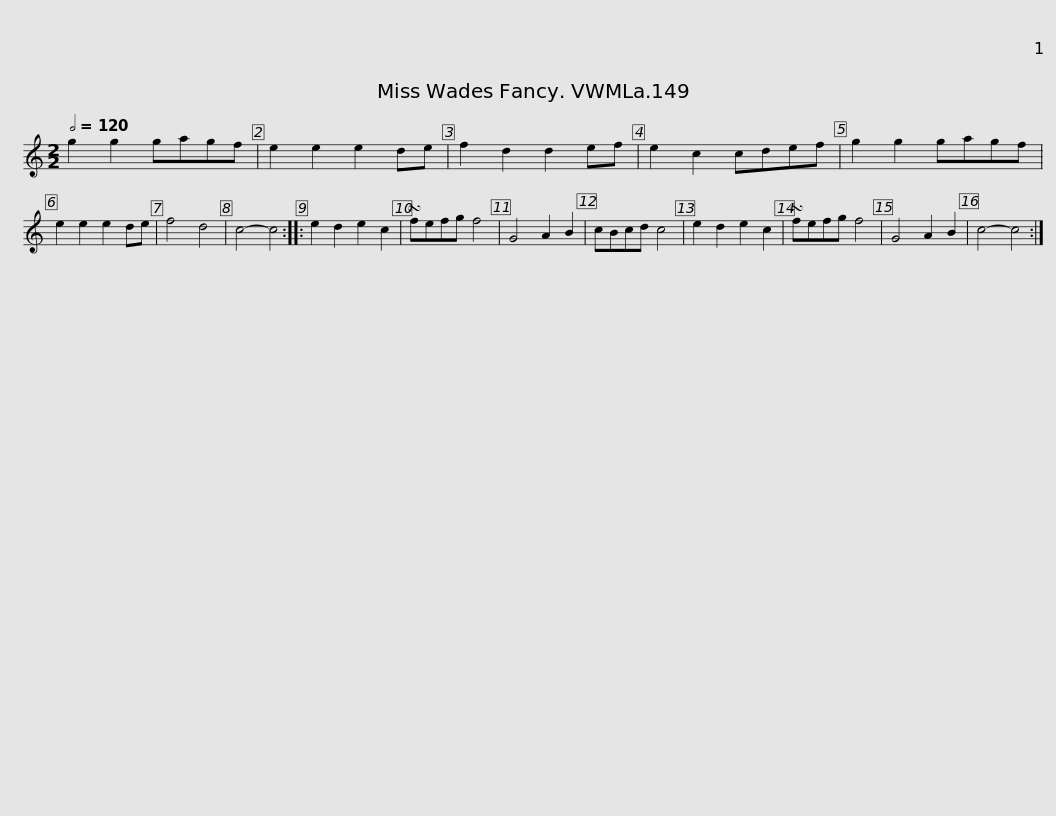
X:1
L:1/8
Q:1/2=120
M:2/2
I:linebreak $
K:C
V:1 treble
V:1
 g2 g2 gagf | e2 e2 e2 de | f2 d2 d2 ef | e2 c2 cdef | g2 g2 gagf | %5
 e2 e2 e2 de | f4 d4 | c4- c4 :: e2 d2 e2 c2 |$ !turn!fefg f4 | %10
 G4 A2 B2 | cBcd c4 | e2 d2 e2 c2 | !turn!fefg f4 | G4 A2 B2 | %15
 c4- c4 :| %16
